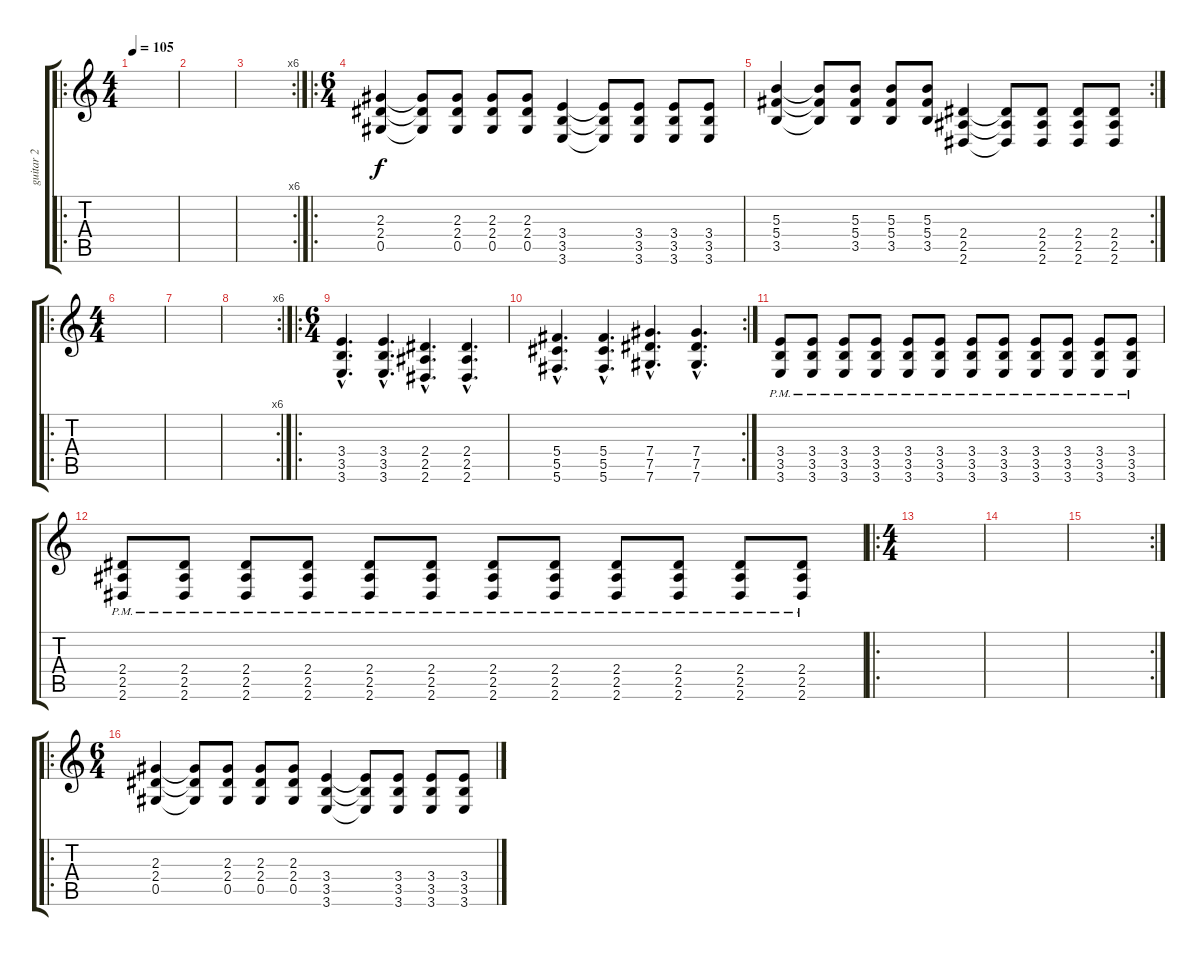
\track ("guitar 2" "guitar 2") {instrument overdrivenguitar}
\staff {score tabs}
\tuning (Eb4 Bb3 Gb3 Db3 Ab2 Db2) {hide}
\ro
\ts (4 4)
\tempo 105
\clef g2
\ks c
|
|
\rc 6
|
\ro
\ts (6 4)
(2.3 2.4 0.5).4{instrument distortionguitar} (2.3{t} 2.4{t} 0.5{t}).8 (2.3 2.4 0.5).8 (2.3 2.4 0.5).8 (2.3 2.4 0.5).8 (3.4 3.5 3.6).4 (3.4{t} 3.5{t} 3.6{t}).8 (3.4 3.5 3.6).8 (3.4 3.5 3.6).8 (3.4 3.5 3.6).8 |
\rc 2
(5.3 5.4 3.5).4 (5.3{t} 5.4{t} 3.5{t}).8 (5.3 5.4 3.5).8 (5.3 5.4 3.5).8 (5.3 5.4 3.5).8 (2.4 2.5 2.6).4 (2.4{t} 2.5{t} 2.6{t}).8 (2.4 2.5 2.6).8 (2.4 2.5 2.6).8 (2.4 2.5 2.6).8 |
\ro
\ts (4 4)
|
|
\rc 6
|
\ro
\ts (6 4)
(3.4{hac} 3.5{hac} 3.6{hac}).4{d instrument distortionguitar} (3.4{hac} 3.5{hac} 3.6{hac}).4{d} (2.4{hac} 2.5{hac} 2.6{hac}).4{d} (2.4{hac} 2.5{hac} 2.6{hac}).4{d} |
\rc 2
(5.4{hac} 5.5{hac} 5.6{hac}).4{d} (5.4{hac} 5.5{hac} 5.6{hac}).4{d} (7.4{hac} 7.5{hac} 7.6{hac}).4{d} (7.4{hac} 7.5{hac} 7.6{hac}).4{d} |
(3.4{pm} 3.5{pm} 3.6{pm}).8 (3.4{pm} 3.5{pm} 3.6{pm}).8 (3.4{pm} 3.5{pm} 3.6{pm}).8 (3.4{pm} 3.5{pm} 3.6{pm}).8 (3.4{pm} 3.5{pm} 3.6{pm}).8 (3.4{pm} 3.5{pm} 3.6{pm}).8 (3.4{pm} 3.5{pm} 3.6{pm}).8 (3.4{pm} 3.5{pm} 3.6{pm}).8 (3.4{pm} 3.5{pm} 3.6{pm}).8 (3.4{pm} 3.5{pm} 3.6{pm}).8 (3.4{pm} 3.5{pm} 3.6{pm}).8 (3.4{pm} 3.5{pm} 3.6{pm}).8 |
(2.4{pm} 2.5{pm} 2.6{pm}).8 (2.4{pm} 2.5{pm} 2.6{pm}).8 (2.4{pm} 2.5{pm} 2.6{pm}).8 (2.4{pm} 2.5{pm} 2.6{pm}).8 (2.4{pm} 2.5{pm} 2.6{pm}).8 (2.4{pm} 2.5{pm} 2.6{pm}).8 (2.4{pm} 2.5{pm} 2.6{pm}).8 (2.4{pm} 2.5{pm} 2.6{pm}).8 (2.4{pm} 2.5{pm} 2.6{pm}).8 (2.4{pm} 2.5{pm} 2.6{pm}).8 (2.4{pm} 2.5{pm} 2.6{pm}).8 (2.4{pm} 2.5{pm} 2.6{pm}).8 |
\ro
\ts (4 4)
|
|
\rc 2
|
\ro
\ts (6 4)
(2.3 2.4 0.5).4{instrument distortionguitar} (2.3{t} 2.4{t} 0.5{t}).8 (2.3 2.4 0.5).8 (2.3 2.4 0.5).8 (2.3 2.4 0.5).8 (3.4 3.5 3.6).4 (3.4{t} 3.5{t} 3.6{t}).8 (3.4 3.5 3.6).8 (3.4 3.5 3.6).8 (3.4 3.5 3.6).8
